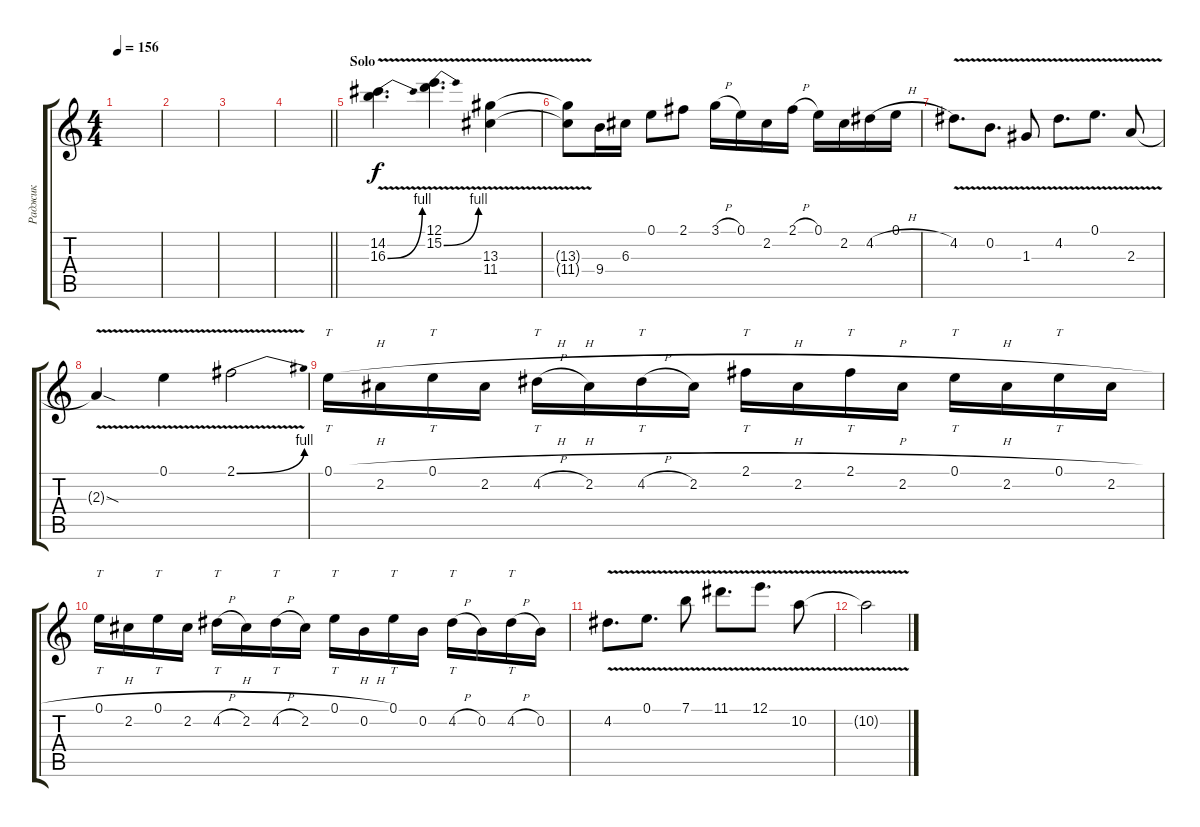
\track ("Раджик" "Раджик") {instrument overdrivenguitar}
\staff {score tabs}
\tuning (E4 B3 G3 D3 A2 E2) {hide}
\ts (4 4)
\tempo 156
\clef g2
\ks c
|
|
|
\barLineRight lightlight
|
\section ("" "Solo")
(14.2 16.3{be (bend 0 0 60 4) v}).4{d} (12.1 15.2{be (bend 0 0 60 4) v}).4{d} (13.3 11.4{v}).4 |
(13.3{t} 11.4{t}).8 9.4.16 6.3.16 0.1.8 2.1.8 3.1{h}.16 0.1.16 2.2.16 2.1{h}.16 0.1.16 2.2.16 4.2{h}.16 0.1.16 |
4.2{v}.8{d} 0.2{v}.8{d} 1.3{v}.8 4.2{v}.8{d} 0.1{v}.8{d} 2.3{v}.8 |
2.3{v sod t}.4 0.1{v}.4 2.1{be (bend 0 0 60 4) v}.2 |
0.1{h}.16{tt} 2.2.16 0.1{h}.16{tt} 2.2.16 4.2{h}.16{tt} 2.2.16 4.2{h}.16{tt} 2.2.16 2.1{h}.16{tt} 2.2.16 2.1{h}.16{tt} 2.2.16 0.1{h}.16{tt} 2.2.16 0.1{h}.16{tt} 2.2.16 |
0.1{h}.16{tt} 2.2.16 0.1{h}.16{tt} 2.2.16 4.2{h}.16{tt} 2.2.16 4.2{h}.16{tt} 2.2.16 0.1{h}.16{tt} 0.2.16 0.1.16{tt} 0.2.16 4.2{h}.16{tt} 0.2.16 4.2{h}.16{tt} 0.2.16 |
4.2{v}.8{d} 0.1{v}.8{d} 7.1{v}.8 11.1{v}.8{d} 12.1{v}.8{d} 10.2{v}.8 |
10.2{t}.2
